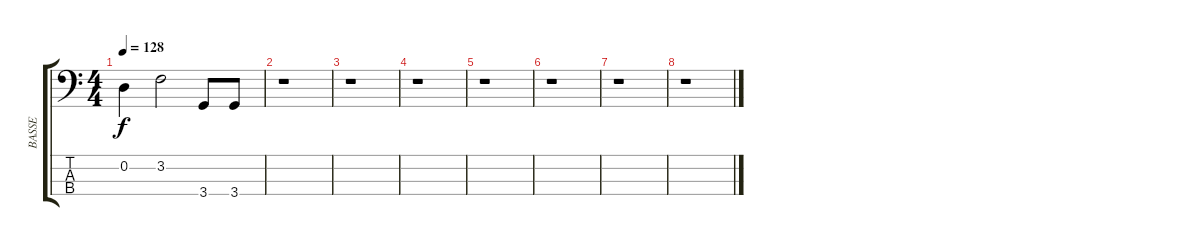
\track ("BASSE" "BASSE") {instrument electricbasspick}
\staff {score tabs}
\tuning (G2 D2 A1 E1) {hide}
\ts (4 4)
\tempo 128
\clef f4
\ks c
0.2.4{dy f} 3.2.2 3.4.8 3.4.8 |
r.1 |
r.1 |
r.1 |
r.1 |
r.1 |
r.1 |
r.1
